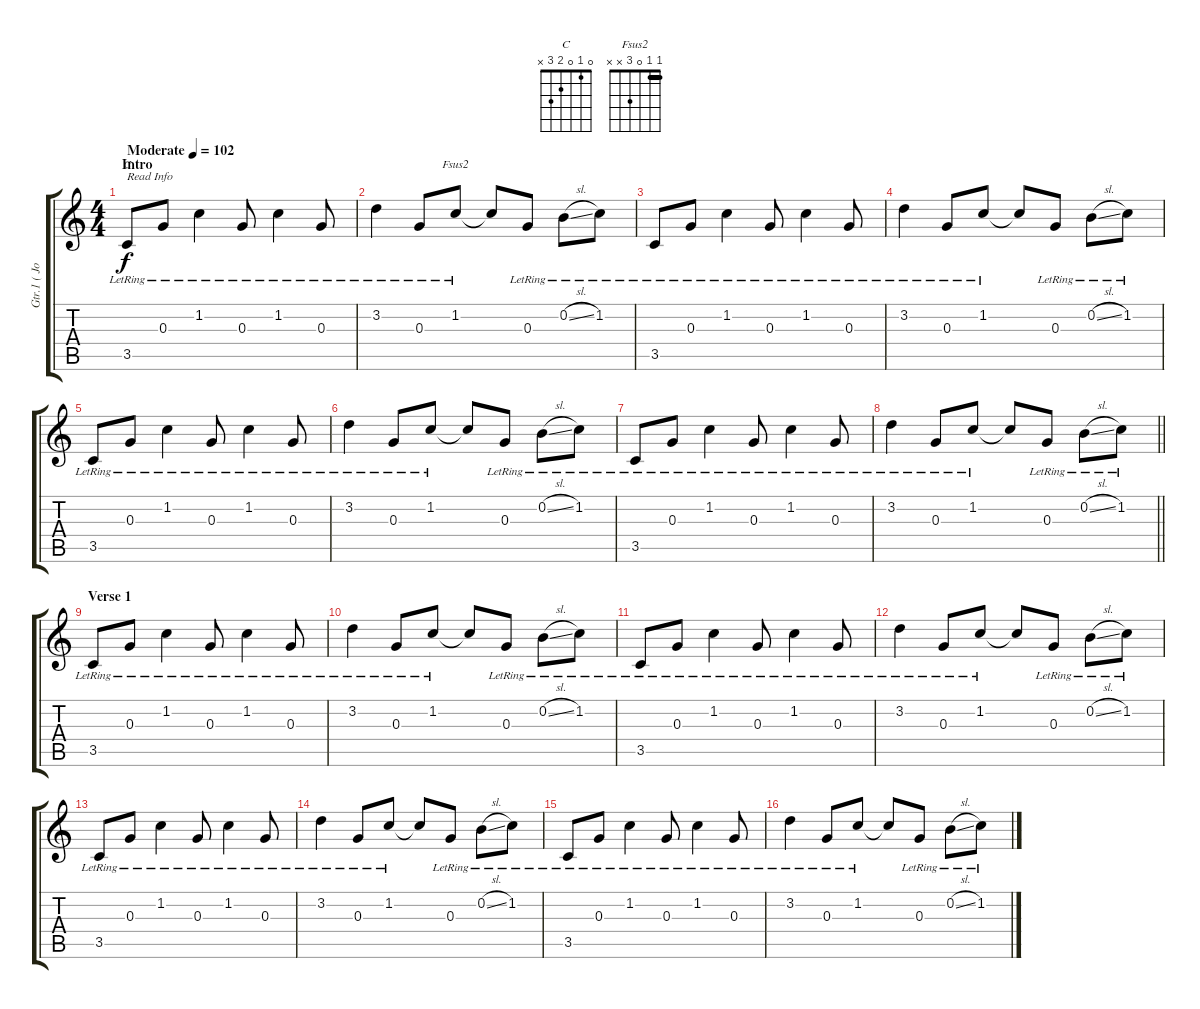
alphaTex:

\track ("Gtr.1 ( Jonny Greenwood )" "Gtr.1 ( Jo") {instrument electricguitarclean}
\staff {score tabs}
\tuning (E4 B3 G3 D3 A2 E2) {hide}
\chord ("C" 0 1 0 2 3 x)
\chord ("Fsus2" 1 1 0 3 x x) {barre 1}
\ts (4 4)
\section ("" "Intro")
\tempo (102 "Moderate")
\clef g2
\ks c
3.5{lr}.8{ch "C" txt "Read Info" dy f instrument electricguitarclean} 0.3{lr}.8 1.2{lr}.4 0.3{lr}.8 1.2{lr}.4 0.3{lr}.8 |
3.2{lr}.4 0.3{lr}.8 1.2{lr}.8{ch "Fsus2"} 1.2{t}.8 0.3{lr}.8 0.2{sl lr}.8 1.2{lr}.8 |
3.5{lr}.8 0.3{lr}.8 1.2{lr}.4 0.3{lr}.8 1.2{lr}.4 0.3{lr}.8 |
3.2{lr}.4 0.3{lr}.8 1.2{lr}.8 1.2{t}.8 0.3{lr}.8 0.2{sl lr}.8 1.2{lr}.8 |
3.5{lr}.8 0.3{lr}.8 1.2{lr}.4 0.3{lr}.8 1.2{lr}.4 0.3{lr}.8 |
3.2{lr}.4 0.3{lr}.8 1.2{lr}.8 1.2{t}.8 0.3{lr}.8 0.2{sl lr}.8 1.2{lr}.8 |
3.5{lr}.8 0.3{lr}.8 1.2{lr}.4 0.3{lr}.8 1.2{lr}.4 0.3{lr}.8 |
\barLineRight lightlight
3.2{lr}.4 0.3{lr}.8 1.2{lr}.8 1.2{t}.8 0.3{lr}.8 0.2{sl lr}.8 1.2{lr}.8 |
\section ("" "Verse 1")
3.5{lr}.8 0.3{lr}.8 1.2{lr}.4 0.3{lr}.8 1.2{lr}.4 0.3{lr}.8 |
3.2{lr}.4 0.3{lr}.8 1.2{lr}.8 1.2{t}.8 0.3{lr}.8 0.2{sl lr}.8 1.2{lr}.8 |
3.5{lr}.8 0.3{lr}.8 1.2{lr}.4 0.3{lr}.8 1.2{lr}.4 0.3{lr}.8 |
3.2{lr}.4 0.3{lr}.8 1.2{lr}.8 1.2{t}.8 0.3{lr}.8 0.2{sl lr}.8 1.2{lr}.8 |
3.5{lr}.8 0.3{lr}.8 1.2{lr}.4 0.3{lr}.8 1.2{lr}.4 0.3{lr}.8 |
3.2{lr}.4 0.3{lr}.8 1.2{lr}.8 1.2{t}.8 0.3{lr}.8 0.2{sl lr}.8 1.2{lr}.8 |
3.5{lr}.8 0.3{lr}.8 1.2{lr}.4 0.3{lr}.8 1.2{lr}.4 0.3{lr}.8 |
3.2{lr}.4 0.3{lr}.8 1.2{lr}.8 1.2{t}.8 0.3{lr}.8 0.2{sl lr}.8 1.2{lr}.8
